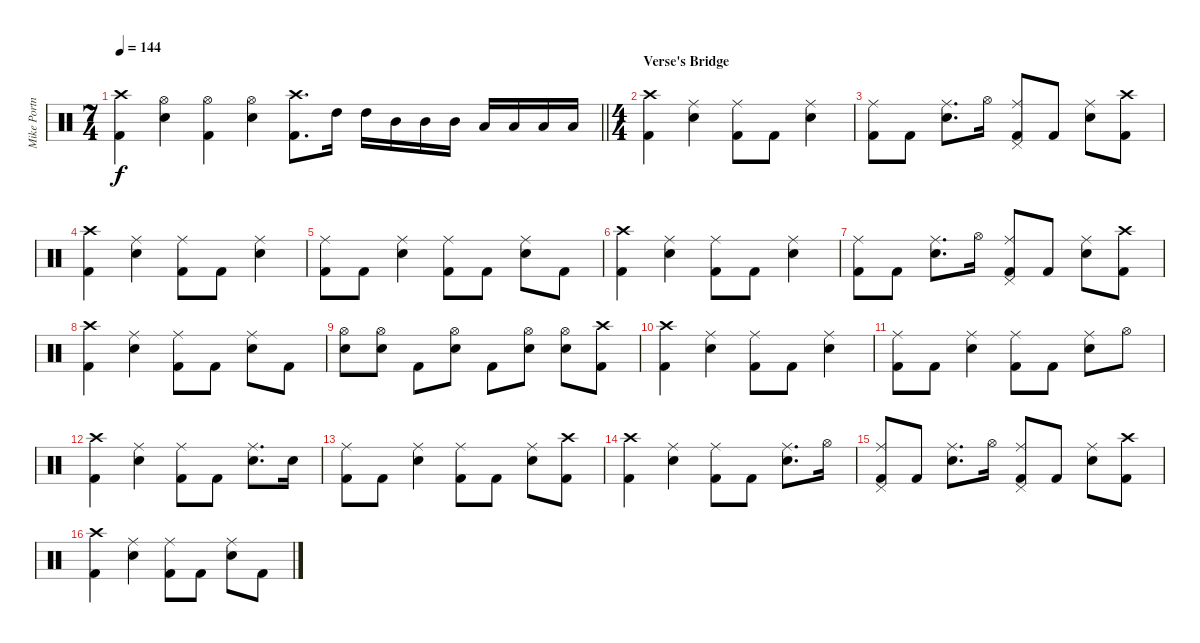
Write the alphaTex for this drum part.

\track ("Mike Portnoy" "Mike Portn") {instrument percussion}
\staff {score}
\articulation defaults
\ts (7 4)
\tempo 144
\clef neutral
\barLineRight lightlight
\ks c
("Crash high (hit)" "Kick (hit) 2").4{dy f} ("Hi-Hat (open)" "Snare (hit) 2").4 ("Hi-Hat (open)" "Kick (hit) 2").4 ("Hi-Hat (open)" "Snare (hit) 2").4 ("Crash high (hit)" "Kick (hit) 2").8{d} "High Tom (hit)".16 "High Tom (hit)".16 "Mid Tom (hit)".16 "Mid Tom (hit)".16 "Mid Tom (hit)".16 "Low Tom (hit)".16 "Low Tom (hit)".16 "Low Tom (hit)".16 "Low Tom (hit)".16 |
\ts (4 4)
\section ("" "Verse's Bridge")
("Crash high (hit)" "Kick (hit) 2").4 ("Ride (middle)" "Snare (hit) 2").4 ("Ride (middle)" "Kick (hit) 2").8 "Kick (hit) 2".8 ("Ride (middle)" "Snare (hit) 2").4 |
("Ride (middle)" "Kick (hit) 2").8 "Kick (hit) 2".8 ("Ride (middle)" "Snare (hit) 2").8{d} "Hi-Hat (open)".16 ("Ride (middle)" "Pedal Hi-Hat (hit)" "Kick (hit) 2").8 "Kick (hit) 2".8 ("Ride (middle)" "Snare (hit) 2").8 ("Crash high (hit)" "Kick (hit) 2").8 |
("Crash high (hit)" "Kick (hit) 2").4 ("Ride (middle)" "Snare (hit) 2").4 ("Ride (middle)" "Kick (hit) 2").8 "Kick (hit) 2".8 ("Ride (middle)" "Snare (hit) 2").4 |
("Ride (middle)" "Kick (hit) 2").8 "Kick (hit) 2".8 ("Ride (middle)" "Snare (hit) 2").4 ("Ride (middle)" "Kick (hit) 2").8 "Kick (hit) 2".8 ("Ride (middle)" "Snare (hit) 2").8 "Kick (hit) 2".8 |
("Crash high (hit)" "Kick (hit) 2").4 ("Ride (middle)" "Snare (hit) 2").4 ("Ride (middle)" "Kick (hit) 2").8 "Kick (hit) 2".8 ("Ride (middle)" "Snare (hit) 2").4 |
("Ride (middle)" "Kick (hit) 2").8 "Kick (hit) 2".8 ("Ride (middle)" "Snare (hit) 2").8{d} "Hi-Hat (open)".16 ("Ride (middle)" "Pedal Hi-Hat (hit)" "Kick (hit) 2").8 "Kick (hit) 2".8 ("Ride (middle)" "Snare (hit) 2").8 ("Crash high (hit)" "Kick (hit) 2").8 |
("Crash high (hit)" "Kick (hit) 2").4 ("Ride (middle)" "Snare (hit) 2").4 ("Ride (middle)" "Kick (hit) 2").8 "Kick (hit) 2".8 ("Ride (middle)" "Snare (hit) 2").8 "Kick (hit) 2".8 |
("Hi-Hat (open)" "Snare (hit) 2").8 ("Hi-Hat (open)" "Snare (hit) 2").8 "Kick (hit) 2".8 ("Hi-Hat (open)" "Snare (hit) 2").8 "Kick (hit) 2".8 ("Hi-Hat (open)" "Snare (hit) 2").8 ("Hi-Hat (open)" "Snare (hit) 2").8 ("Crash high (hit)" "Kick (hit) 2").8 |
("Crash high (hit)" "Kick (hit) 2").4 ("Ride (middle)" "Snare (hit) 2").4 ("Ride (middle)" "Kick (hit) 2").8 "Kick (hit) 2".8 ("Ride (middle)" "Snare (hit) 2").4 |
("Ride (middle)" "Kick (hit) 2").8 "Kick (hit) 2".8 ("Ride (middle)" "Snare (hit) 2").4 ("Ride (middle)" "Kick (hit) 2").8 "Kick (hit) 2".8 ("Ride (middle)" "Snare (hit) 2").8 "Hi-Hat (open)".8 |
("Crash high (hit)" "Kick (hit) 2").4 ("Ride (middle)" "Snare (hit) 2").4 ("Ride (middle)" "Kick (hit) 2").8 "Kick (hit) 2".8 ("Ride (middle)" "Snare (hit) 2").8{d} "Snare (hit) 2".16 |
("Ride (middle)" "Kick (hit) 2").8 "Kick (hit) 2".8 ("Ride (middle)" "Snare (hit) 2").4 ("Ride (middle)" "Kick (hit) 2").8 "Kick (hit) 2".8 ("Ride (middle)" "Snare (hit) 2").8 ("Crash high (hit)" "Kick (hit) 2").8 |
("Crash high (hit)" "Kick (hit) 2").4 ("Ride (middle)" "Snare (hit) 2").4 ("Ride (middle)" "Kick (hit) 2").8 "Kick (hit) 2".8 ("Ride (middle)" "Snare (hit) 2").8{d} "Hi-Hat (open)".16 |
("Ride (middle)" "Pedal Hi-Hat (hit)" "Kick (hit) 2").8 "Kick (hit) 2".8 ("Ride (middle)" "Snare (hit) 2").8{d} "Hi-Hat (open)".16 ("Ride (middle)" "Pedal Hi-Hat (hit)" "Kick (hit) 2").8 "Kick (hit) 2".8 ("Ride (middle)" "Snare (hit) 2").8 ("Crash high (hit)" "Kick (hit) 2").8 |
("Crash high (hit)" "Kick (hit) 2").4 ("Ride (middle)" "Snare (hit) 2").4 ("Ride (middle)" "Kick (hit) 2").8 "Kick (hit) 2".8 ("Ride (middle)" "Snare (hit) 2").8 "Kick (hit) 2".8
